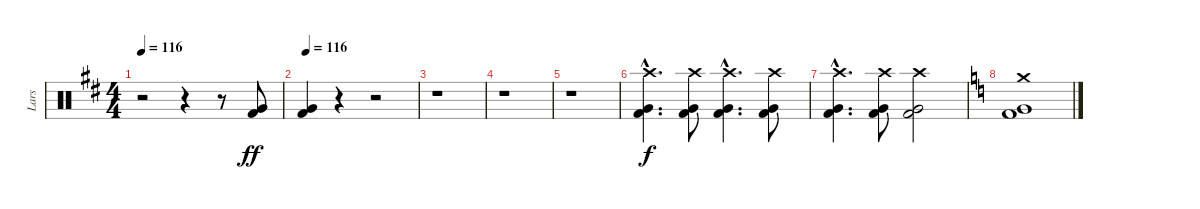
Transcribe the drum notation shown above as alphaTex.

\track ("Lars" "Lars") {instrument percussion}
\staff {score}
\articulation defaults
\ts (4 4)
\tempo 116
\clef neutral
\ks bminor
r.2{dy ff} r.4 r.8 ("Very Low Tom (hit)" "Kick (hit) 2").8 |
\tempo 116
("Very Low Tom (hit)" "Kick (hit) 2").4 r.4 r.2 |
r.1 |
r.1 |
r.1 |
("Crash high (hit)"{hac} "Very Low Tom (hit)"{hac} "Kick (hit) 2"{hac}).4{d dy f} ("Crash high (hit)" "Very Low Tom (hit)" "Kick (hit) 2").8 ("Crash high (hit)"{hac} "Very Low Tom (hit)"{hac} "Kick (hit) 2"{hac}).4{d} ("Crash high (hit)" "Very Low Tom (hit)" "Kick (hit) 2").8 |
("Crash high (hit)"{hac} "Very Low Tom (hit)"{hac} "Kick (hit) 2"{hac}).4{d} ("Crash high (hit)" "Very Low Tom (hit)" "Kick (hit) 2").8 ("Crash high (hit)" "Very Low Tom (hit)" "Kick (hit) 2").2 |
\ks aminor
("Crash medium (hit)" "Very Low Tom (hit)" "Kick (hit) 2").1
